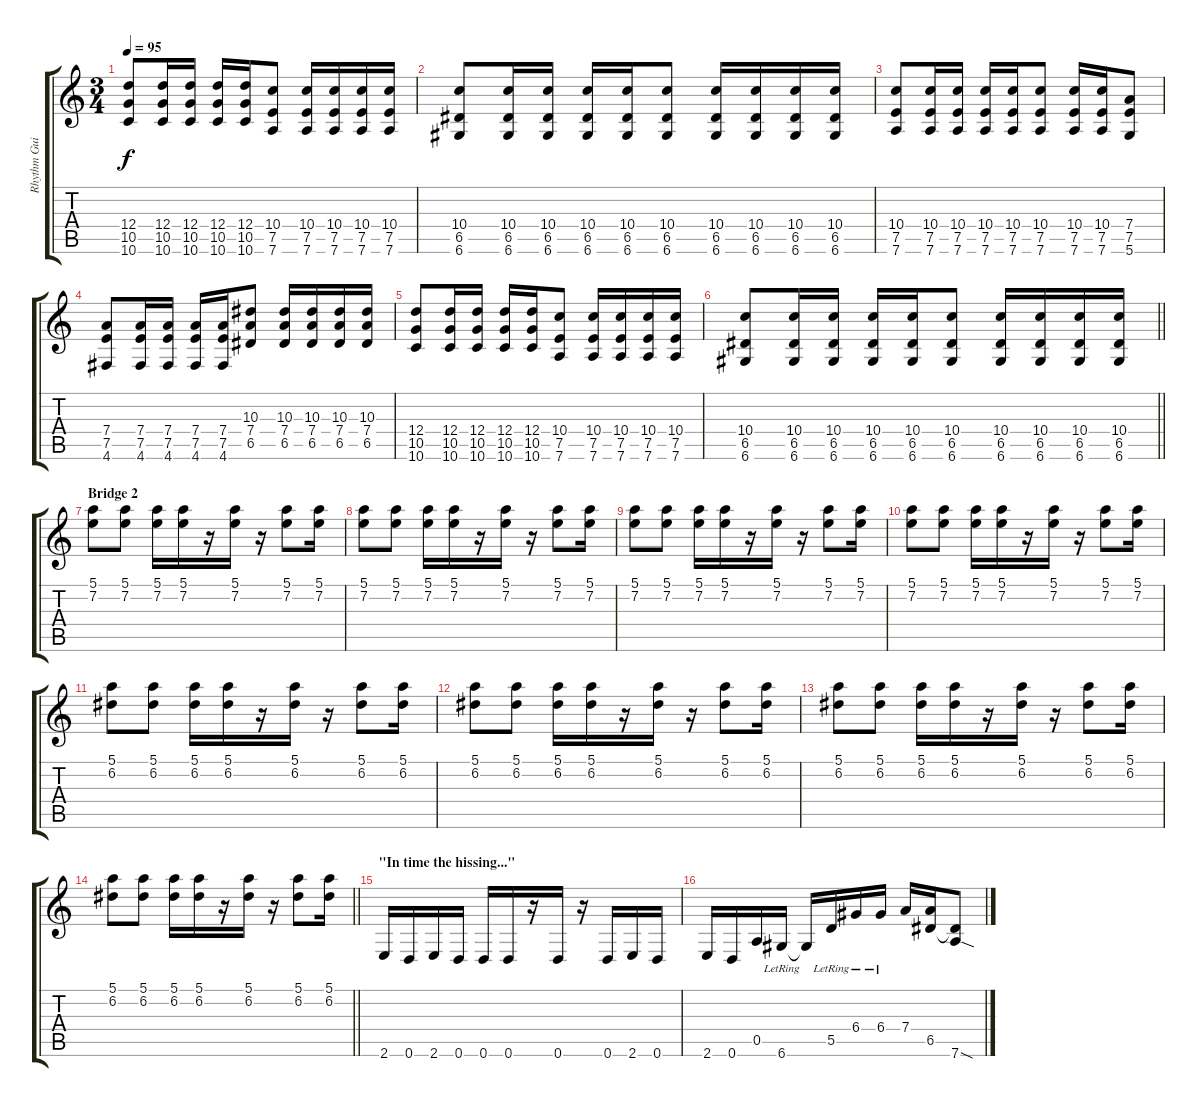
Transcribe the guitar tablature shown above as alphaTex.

\track ("Rhythm Guitar 1" "Rhythm Gui") {instrument distortionguitar}
\staff {score tabs}
\tuning (E4 A3 F3 D3 A2 D2) {hide}
\ts (3 4)
\tempo 95
\clef g2
\ks c
(12.4 10.5 10.6).8{dy f} (12.4 10.5 10.6).16 (12.4 10.5 10.6).16 (12.4 10.5 10.6).16 (12.4 10.5 10.6).16 (10.4 7.5 7.6).8 (10.4 7.5 7.6).16 (10.4 7.5 7.6).16 (10.4 7.5 7.6).16 (10.4 7.5 7.6).16 |
(10.4 6.5 6.6).8 (10.4 6.5 6.6).16 (10.4 6.5 6.6).16 (10.4 6.5 6.6).16 (10.4 6.5 6.6).16 (10.4 6.5 6.6).8 (10.4 6.5 6.6).16 (10.4 6.5 6.6).16 (10.4 6.5 6.6).16 (10.4 6.5 6.6).16 |
(10.4 7.5 7.6).8 (10.4 7.5 7.6).16 (10.4 7.5 7.6).16 (10.4 7.5 7.6).16 (10.4 7.5 7.6).16 (10.4 7.5 7.6).8 (10.4 7.5 7.6).16 (10.4 7.5 7.6).16 (7.4 7.5 5.6).8 |
(7.4 7.5 4.6).8 (7.4 7.5 4.6).16 (7.4 7.5 4.6).16 (7.4 7.5 4.6).16 (7.4 7.5 4.6).16 (10.3 7.4 6.5).8 (10.3 7.4 6.5).16 (10.3 7.4 6.5).16 (10.3 7.4 6.5).16 (10.3 7.4 6.5).16 |
(12.4 10.5 10.6).8 (12.4 10.5 10.6).16 (12.4 10.5 10.6).16 (12.4 10.5 10.6).16 (12.4 10.5 10.6).16 (10.4 7.5 7.6).8 (10.4 7.5 7.6).16 (10.4 7.5 7.6).16 (10.4 7.5 7.6).16 (10.4 7.5 7.6).16 |
\barLineRight lightlight
(10.4 6.5 6.6).8 (10.4 6.5 6.6).16 (10.4 6.5 6.6).16 (10.4 6.5 6.6).16 (10.4 6.5 6.6).16 (10.4 6.5 6.6).8 (10.4 6.5 6.6).16 (10.4 6.5 6.6).16 (10.4 6.5 6.6).16 (10.4 6.5 6.6).16 |
\section ("" "Bridge 2")
(5.1 7.2).8 (5.1 7.2).8 (5.1 7.2).16 (5.1 7.2).16 r.16 (5.1 7.2).16 r.16 (5.1 7.2).8 (5.1 7.2).16 |
(5.1 7.2).8 (5.1 7.2).8 (5.1 7.2).16 (5.1 7.2).16 r.16 (5.1 7.2).16 r.16 (5.1 7.2).8 (5.1 7.2).16 |
(5.1 7.2).8 (5.1 7.2).8 (5.1 7.2).16 (5.1 7.2).16 r.16 (5.1 7.2).16 r.16 (5.1 7.2).8 (5.1 7.2).16 |
(5.1 7.2).8 (5.1 7.2).8 (5.1 7.2).16 (5.1 7.2).16 r.16 (5.1 7.2).16 r.16 (5.1 7.2).8 (5.1 7.2).16 |
(5.1 6.2).8 (5.1 6.2).8 (5.1 6.2).16 (5.1 6.2).16 r.16 (5.1 6.2).16 r.16 (5.1 6.2).8 (5.1 6.2).16 |
(5.1 6.2).8 (5.1 6.2).8 (5.1 6.2).16 (5.1 6.2).16 r.16 (5.1 6.2).16 r.16 (5.1 6.2).8 (5.1 6.2).16 |
(5.1 6.2).8 (5.1 6.2).8 (5.1 6.2).16 (5.1 6.2).16 r.16 (5.1 6.2).16 r.16 (5.1 6.2).8 (5.1 6.2).16 |
\barLineRight lightlight
(5.1 6.2).8 (5.1 6.2).8 (5.1 6.2).16 (5.1 6.2).16 r.16 (5.1 6.2).16 r.16 (5.1 6.2).8 (5.1 6.2).16 |
\section ("" "\"In time the hissing...\"")
2.6.16 0.6.16 2.6.16 0.6.16 0.6.16 0.6.16 r.16 0.6.16 r.16 0.6.16 2.6.16 0.6.16 |
2.6.16 0.6.16 0.5.16 6.6{lr}.16 6.6{t}.16 5.5{lr}.16 6.4{lr}.16 6.4{lr}.16 7.4.16 (7.4{t} 6.5).16 (6.5{t} 7.6{sod}).8
